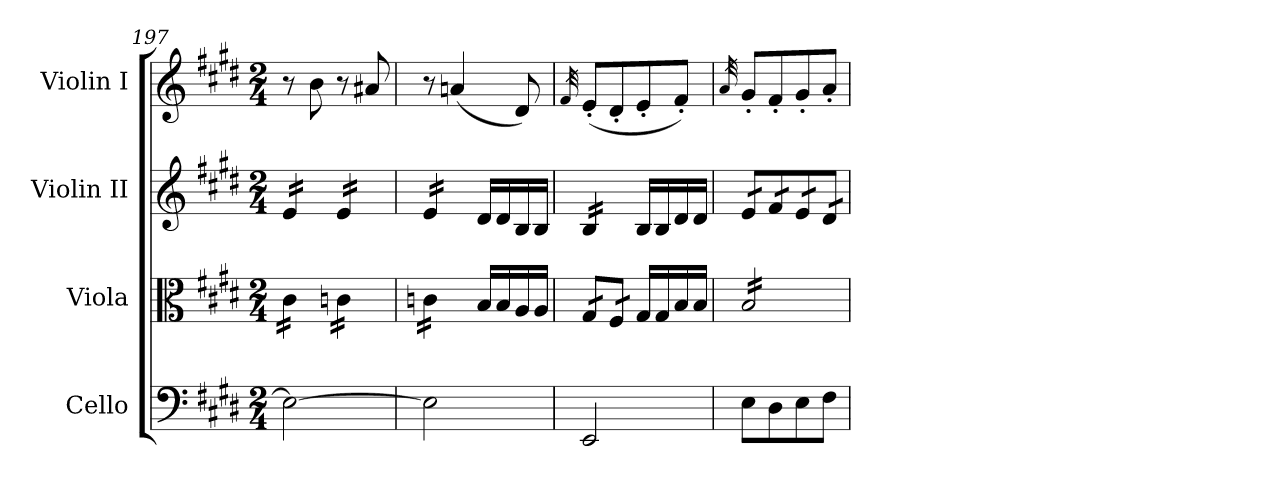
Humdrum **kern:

**kern	**kern	**kern	**kern
*part4	*part3	*part2	*part1
*staff4	*staff3	*staff2	*staff1
*I"Cello	*I"Viola	*I"Violin II	*I"Violin I
*	*I'Vla	*I'Vln	*I'Vln
!!LO:LB:g=z
*clefF4	*clefC3	*clefG2	*clefG2
*k[f#c#g#d#]	*k[f#c#g#d#]	*k[f#c#g#d#]	*k[f#c#g#d#]
*M2/4	*M2/4	*M2/4	*M2/4
=197	=197	=197	=197
*	*tremolo	*	*
*	*	*tremolo	*
2E\_	16c#\LL	16e/LL	8r
.	16c#\	16e/	.
.	16c#\	16e/	8b\
.	16c#\JJ	16e/JJ	.
.	16cn\LL	16e/LL	8r
.	16cn\	16e/	.
.	16cn\	16e/	8a#X/
.	16cn\JJ	16e/JJ	.
=198	=198	=198	=198
2E\]	16cn\LL	16e/LL	8r
.	16cn\	16e/	.
.	16cn\	16e/	(<4an/
.	16cn\JJ	16e/JJ	.
*	*	*Xtremolo	*
*	*Xtremolo	*	*
.	16B/LL	16d#/LL	.
.	16B/	16d#/	.
.	16A/	16B/	8d#/)
.	16A/JJ	16B/JJ	.
=199	=199	=199	=199
.	.	.	32qf#/
*	*tremolo	*	*
*	*	*tremolo	*
2EE/	16G#/LL	16B/LL	(<8e'/L
.	16G#/	16B/	.
.	16F#/	16B/	8d#'/
.	16F#/JJ	16B/JJ	.
*	*	*Xtremolo	*
*	*Xtremolo	*	*
.	16G#/LL	16B/LL	8e'/
.	16G#/	16B/	.
.	16B/	16d#/	8f#'/J)
.	16B/JJ	16d#/JJ	.
=200	=200	=200	=200
.	.	.	32qa/
*	*tremolo	*	*
*	*	*tremolo	*
8E\L	16B/LL	16e/LL	8g#'/L
.	16B/	16e/	.
8D#\	16B/	16f#/	8f#'/
.	16B/	16f#/	.
8E\	16B/	16e/	8g#'/
.	16B/	16e/	.
8F#\J	16B/	16d#/	8a'/J
.	16B/JJ	16d#/JJ	.
*	*	*Xtremolo	*
*	*Xtremolo	*	*
=	=	=	=
*-	*-	*-	*-
